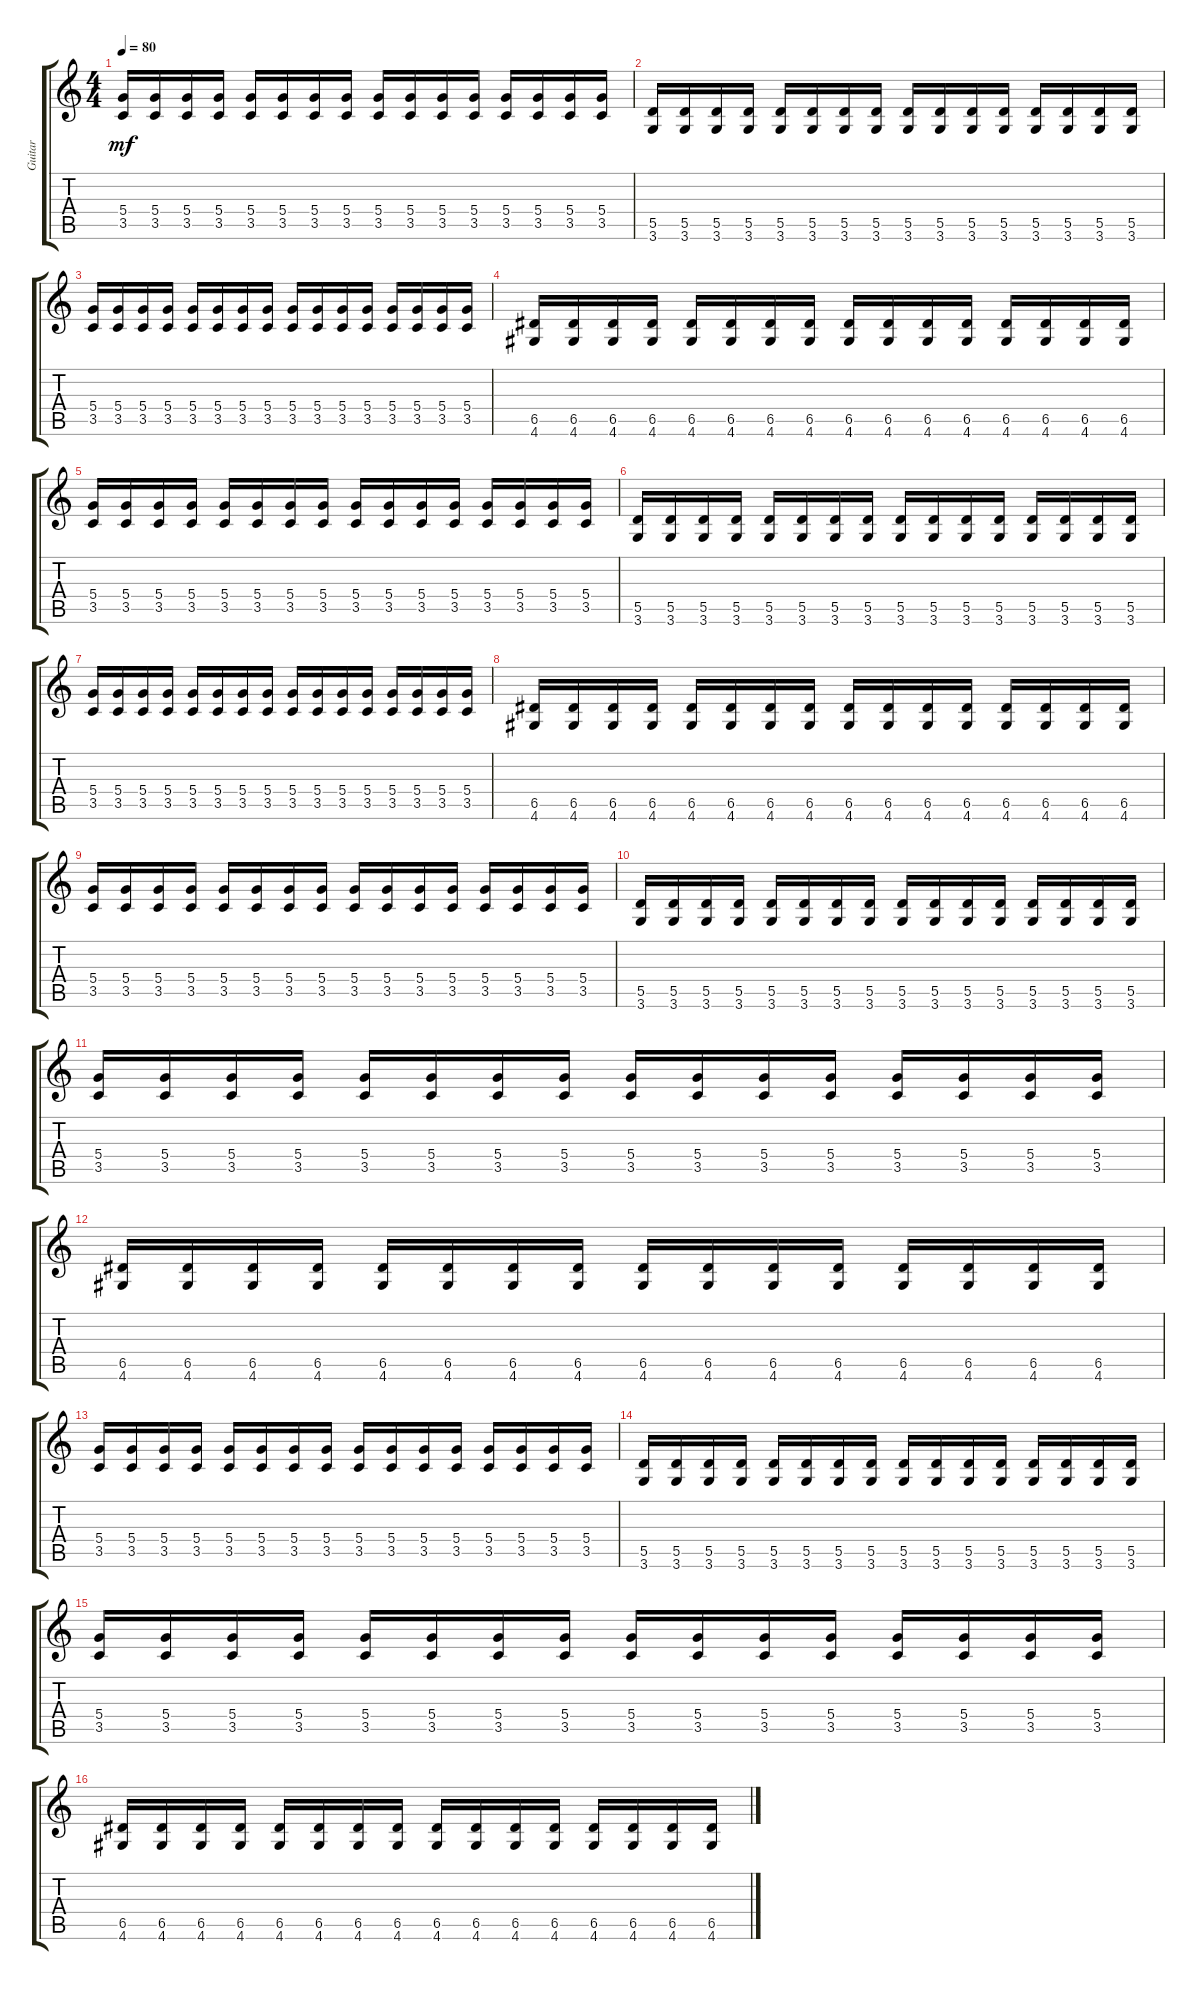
\track ("Guitar" "Guitar") {instrument distortionguitar}
\staff {score tabs}
\tuning (E4 B3 G3 D3 A2 E2) {hide}
\ts (4 4)
\tempo 80
\clef g2
\ks c
(5.4 3.5).16{dy mf} (5.4 3.5).16 (5.4 3.5).16 (5.4 3.5).16 (5.4 3.5).16 (5.4 3.5).16 (5.4 3.5).16 (5.4 3.5).16 (5.4 3.5).16 (5.4 3.5).16 (5.4 3.5).16 (5.4 3.5).16 (5.4 3.5).16 (5.4 3.5).16 (5.4 3.5).16 (5.4 3.5).16 |
(5.5 3.6).16 (5.5 3.6).16 (5.5 3.6).16 (5.5 3.6).16 (5.5 3.6).16 (5.5 3.6).16 (5.5 3.6).16 (5.5 3.6).16 (5.5 3.6).16 (5.5 3.6).16 (5.5 3.6).16 (5.5 3.6).16 (5.5 3.6).16 (5.5 3.6).16 (5.5 3.6).16 (5.5 3.6).16 |
(5.4 3.5).16 (5.4 3.5).16 (5.4 3.5).16 (5.4 3.5).16 (5.4 3.5).16 (5.4 3.5).16 (5.4 3.5).16 (5.4 3.5).16 (5.4 3.5).16 (5.4 3.5).16 (5.4 3.5).16 (5.4 3.5).16 (5.4 3.5).16 (5.4 3.5).16 (5.4 3.5).16 (5.4 3.5).16 |
(6.5 4.6).16 (6.5 4.6).16 (6.5 4.6).16 (6.5 4.6).16 (6.5 4.6).16 (6.5 4.6).16 (6.5 4.6).16 (6.5 4.6).16 (6.5 4.6).16 (6.5 4.6).16 (6.5 4.6).16 (6.5 4.6).16 (6.5 4.6).16 (6.5 4.6).16 (6.5 4.6).16 (6.5 4.6).16 |
(5.4 3.5).16 (5.4 3.5).16 (5.4 3.5).16 (5.4 3.5).16 (5.4 3.5).16 (5.4 3.5).16 (5.4 3.5).16 (5.4 3.5).16 (5.4 3.5).16 (5.4 3.5).16 (5.4 3.5).16 (5.4 3.5).16 (5.4 3.5).16 (5.4 3.5).16 (5.4 3.5).16 (5.4 3.5).16 |
(5.5 3.6).16 (5.5 3.6).16 (5.5 3.6).16 (5.5 3.6).16 (5.5 3.6).16 (5.5 3.6).16 (5.5 3.6).16 (5.5 3.6).16 (5.5 3.6).16 (5.5 3.6).16 (5.5 3.6).16 (5.5 3.6).16 (5.5 3.6).16 (5.5 3.6).16 (5.5 3.6).16 (5.5 3.6).16 |
(5.4 3.5).16 (5.4 3.5).16 (5.4 3.5).16 (5.4 3.5).16 (5.4 3.5).16 (5.4 3.5).16 (5.4 3.5).16 (5.4 3.5).16 (5.4 3.5).16 (5.4 3.5).16 (5.4 3.5).16 (5.4 3.5).16 (5.4 3.5).16 (5.4 3.5).16 (5.4 3.5).16 (5.4 3.5).16 |
(6.5 4.6).16 (6.5 4.6).16 (6.5 4.6).16 (6.5 4.6).16 (6.5 4.6).16 (6.5 4.6).16 (6.5 4.6).16 (6.5 4.6).16 (6.5 4.6).16 (6.5 4.6).16 (6.5 4.6).16 (6.5 4.6).16 (6.5 4.6).16 (6.5 4.6).16 (6.5 4.6).16 (6.5 4.6).16 |
(5.4 3.5).16 (5.4 3.5).16 (5.4 3.5).16 (5.4 3.5).16 (5.4 3.5).16 (5.4 3.5).16 (5.4 3.5).16 (5.4 3.5).16 (5.4 3.5).16 (5.4 3.5).16 (5.4 3.5).16 (5.4 3.5).16 (5.4 3.5).16 (5.4 3.5).16 (5.4 3.5).16 (5.4 3.5).16 |
(5.5 3.6).16 (5.5 3.6).16 (5.5 3.6).16 (5.5 3.6).16 (5.5 3.6).16 (5.5 3.6).16 (5.5 3.6).16 (5.5 3.6).16 (5.5 3.6).16 (5.5 3.6).16 (5.5 3.6).16 (5.5 3.6).16 (5.5 3.6).16 (5.5 3.6).16 (5.5 3.6).16 (5.5 3.6).16 |
(5.4 3.5).16 (5.4 3.5).16 (5.4 3.5).16 (5.4 3.5).16 (5.4 3.5).16 (5.4 3.5).16 (5.4 3.5).16 (5.4 3.5).16 (5.4 3.5).16 (5.4 3.5).16 (5.4 3.5).16 (5.4 3.5).16 (5.4 3.5).16 (5.4 3.5).16 (5.4 3.5).16 (5.4 3.5).16 |
(6.5 4.6).16 (6.5 4.6).16 (6.5 4.6).16 (6.5 4.6).16 (6.5 4.6).16 (6.5 4.6).16 (6.5 4.6).16 (6.5 4.6).16 (6.5 4.6).16 (6.5 4.6).16 (6.5 4.6).16 (6.5 4.6).16 (6.5 4.6).16 (6.5 4.6).16 (6.5 4.6).16 (6.5 4.6).16 |
(5.4 3.5).16 (5.4 3.5).16 (5.4 3.5).16 (5.4 3.5).16 (5.4 3.5).16 (5.4 3.5).16 (5.4 3.5).16 (5.4 3.5).16 (5.4 3.5).16 (5.4 3.5).16 (5.4 3.5).16 (5.4 3.5).16 (5.4 3.5).16 (5.4 3.5).16 (5.4 3.5).16 (5.4 3.5).16 |
(5.5 3.6).16 (5.5 3.6).16 (5.5 3.6).16 (5.5 3.6).16 (5.5 3.6).16 (5.5 3.6).16 (5.5 3.6).16 (5.5 3.6).16 (5.5 3.6).16 (5.5 3.6).16 (5.5 3.6).16 (5.5 3.6).16 (5.5 3.6).16 (5.5 3.6).16 (5.5 3.6).16 (5.5 3.6).16 |
(5.4 3.5).16 (5.4 3.5).16 (5.4 3.5).16 (5.4 3.5).16 (5.4 3.5).16 (5.4 3.5).16 (5.4 3.5).16 (5.4 3.5).16 (5.4 3.5).16 (5.4 3.5).16 (5.4 3.5).16 (5.4 3.5).16 (5.4 3.5).16 (5.4 3.5).16 (5.4 3.5).16 (5.4 3.5).16 |
(6.5 4.6).16 (6.5 4.6).16 (6.5 4.6).16 (6.5 4.6).16 (6.5 4.6).16 (6.5 4.6).16 (6.5 4.6).16 (6.5 4.6).16 (6.5 4.6).16 (6.5 4.6).16 (6.5 4.6).16 (6.5 4.6).16 (6.5 4.6).16 (6.5 4.6).16 (6.5 4.6).16 (6.5 4.6).16
